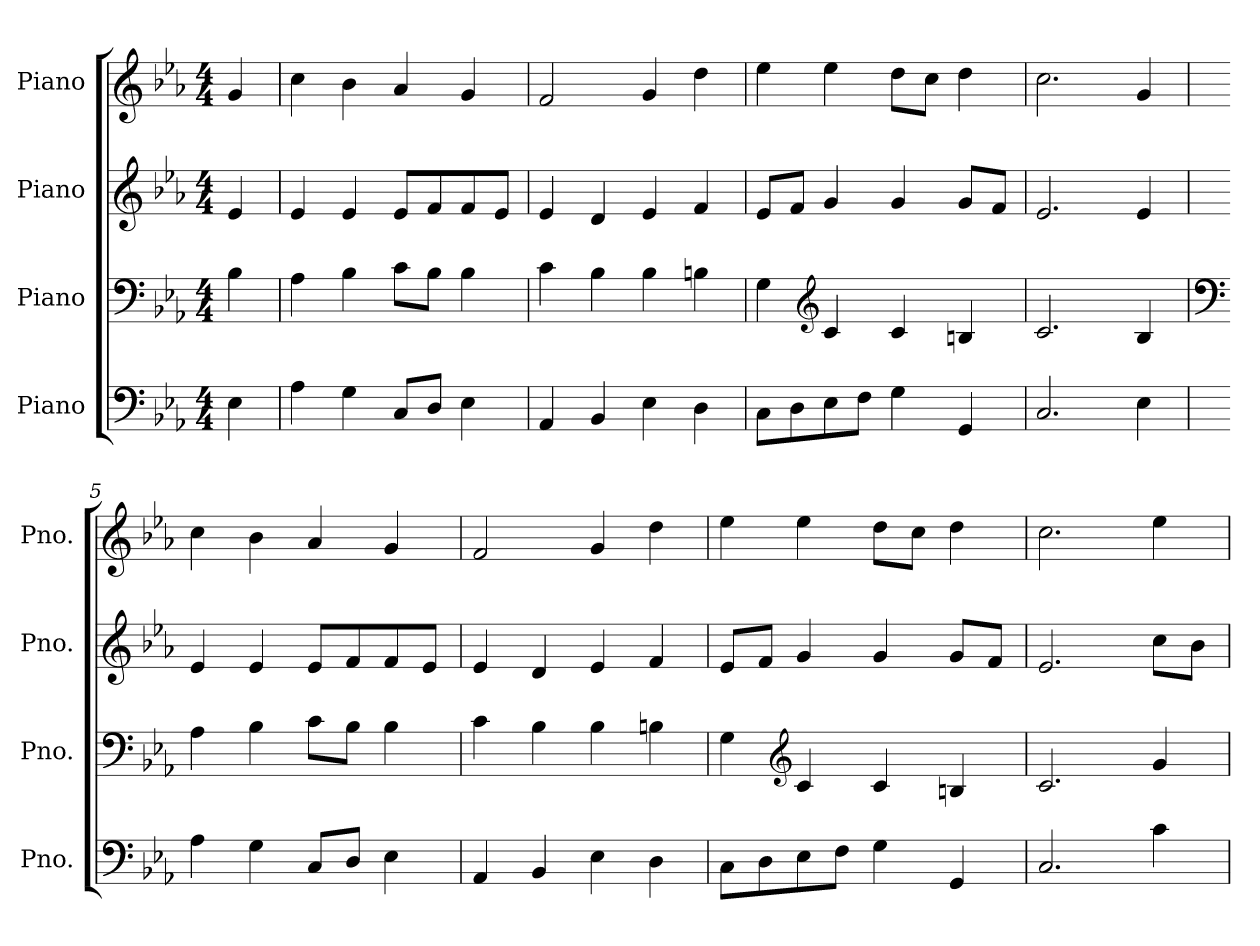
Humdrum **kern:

**kern	**kern	**kern	**kern
*part4	*part3	*part2	*part1
*staff4	*staff3	*staff2	*staff1
*I"Piano	*I"Piano	*I"Piano	*I"Piano
*I'Pno.	*I'Pno.	*I'Pno.	*I'Pno.
*clefF4	*clefF4	*clefG2	*clefG2
*k[b-e-a-]	*k[b-e-a-]	*k[b-e-a-]	*k[b-e-a-]
*M4/4	*M4/4	*M4/4	*M4/4
*MM96	*MM96	*MM96	*MM96
=	=	=	=
4E-\	4B-\	4e-/	4g/
=1	=1	=1	=1
4A-\	4A-\	4e-/	4cc\
4G\	4B-\	4e-/	4b-\
8C/L	8c\L	8e-/L	4a-/
8D/J	8B-\J	8f/	.
4E-\	4B-\	8f/	4g/
.	.	8e-/J	.
=2	=2	=2	=2
4AA-/	4c\	4e-/	2f/
4BB-/	4B-\	4d/	.
4E-\	4B-\	4e-/	4g/
4D\	4Bn\	4f/	4dd\
=3	=3	=3	=3
8C\L	4G\	8e-/L	4ee-\
8D\	.	8f/J	.
*	*clefG2	*	*
8E-\	4c/	4g/	4ee-\
8F\J	.	.	.
4G\	4c/	4g/	8dd\L
.	.	.	8cc\J
4GG/	4Bn/	8g/L	4dd\
.	.	8f/J	.
=4	=4	=4	=4
2.C/	2.c/	2.e-/	2.cc\
4E-\	4B-/	4e-/	4g/
=5	=5	=5	=5
*	*clefF4	*	*
4A-\	4A-\	4e-/	4cc\
4G\	4B-\	4e-/	4b-\
8C/L	8c\L	8e-/L	4a-/
8D/J	8B-\J	8f/	.
4E-\	4B-\	8f/	4g/
.	.	8e-/J	.
=6	=6	=6	=6
4AA-/	4c\	4e-/	2f/
4BB-/	4B-\	4d/	.
4E-\	4B-\	4e-/	4g/
4D\	4Bn\	4f/	4dd\
!!LO:LB:g=z
=7	=7	=7	=7
8C\L	4G\	8e-/L	4ee-\
8D\	.	8f/J	.
*	*clefG2	*	*
8E-\	4c/	4g/	4ee-\
8F\J	.	.	.
4G\	4c/	4g/	8dd\L
.	.	.	8cc\J
4GG/	4Bn/	8g/L	4dd\
.	.	8f/J	.
=8	=8	=8	=8
2.C/	2.c/	2.e-/	2.cc\
4c\	4g/	8cc\L	4ee-\
.	.	8b-\J	.
=	=	=	=
*-	*-	*-	*-
